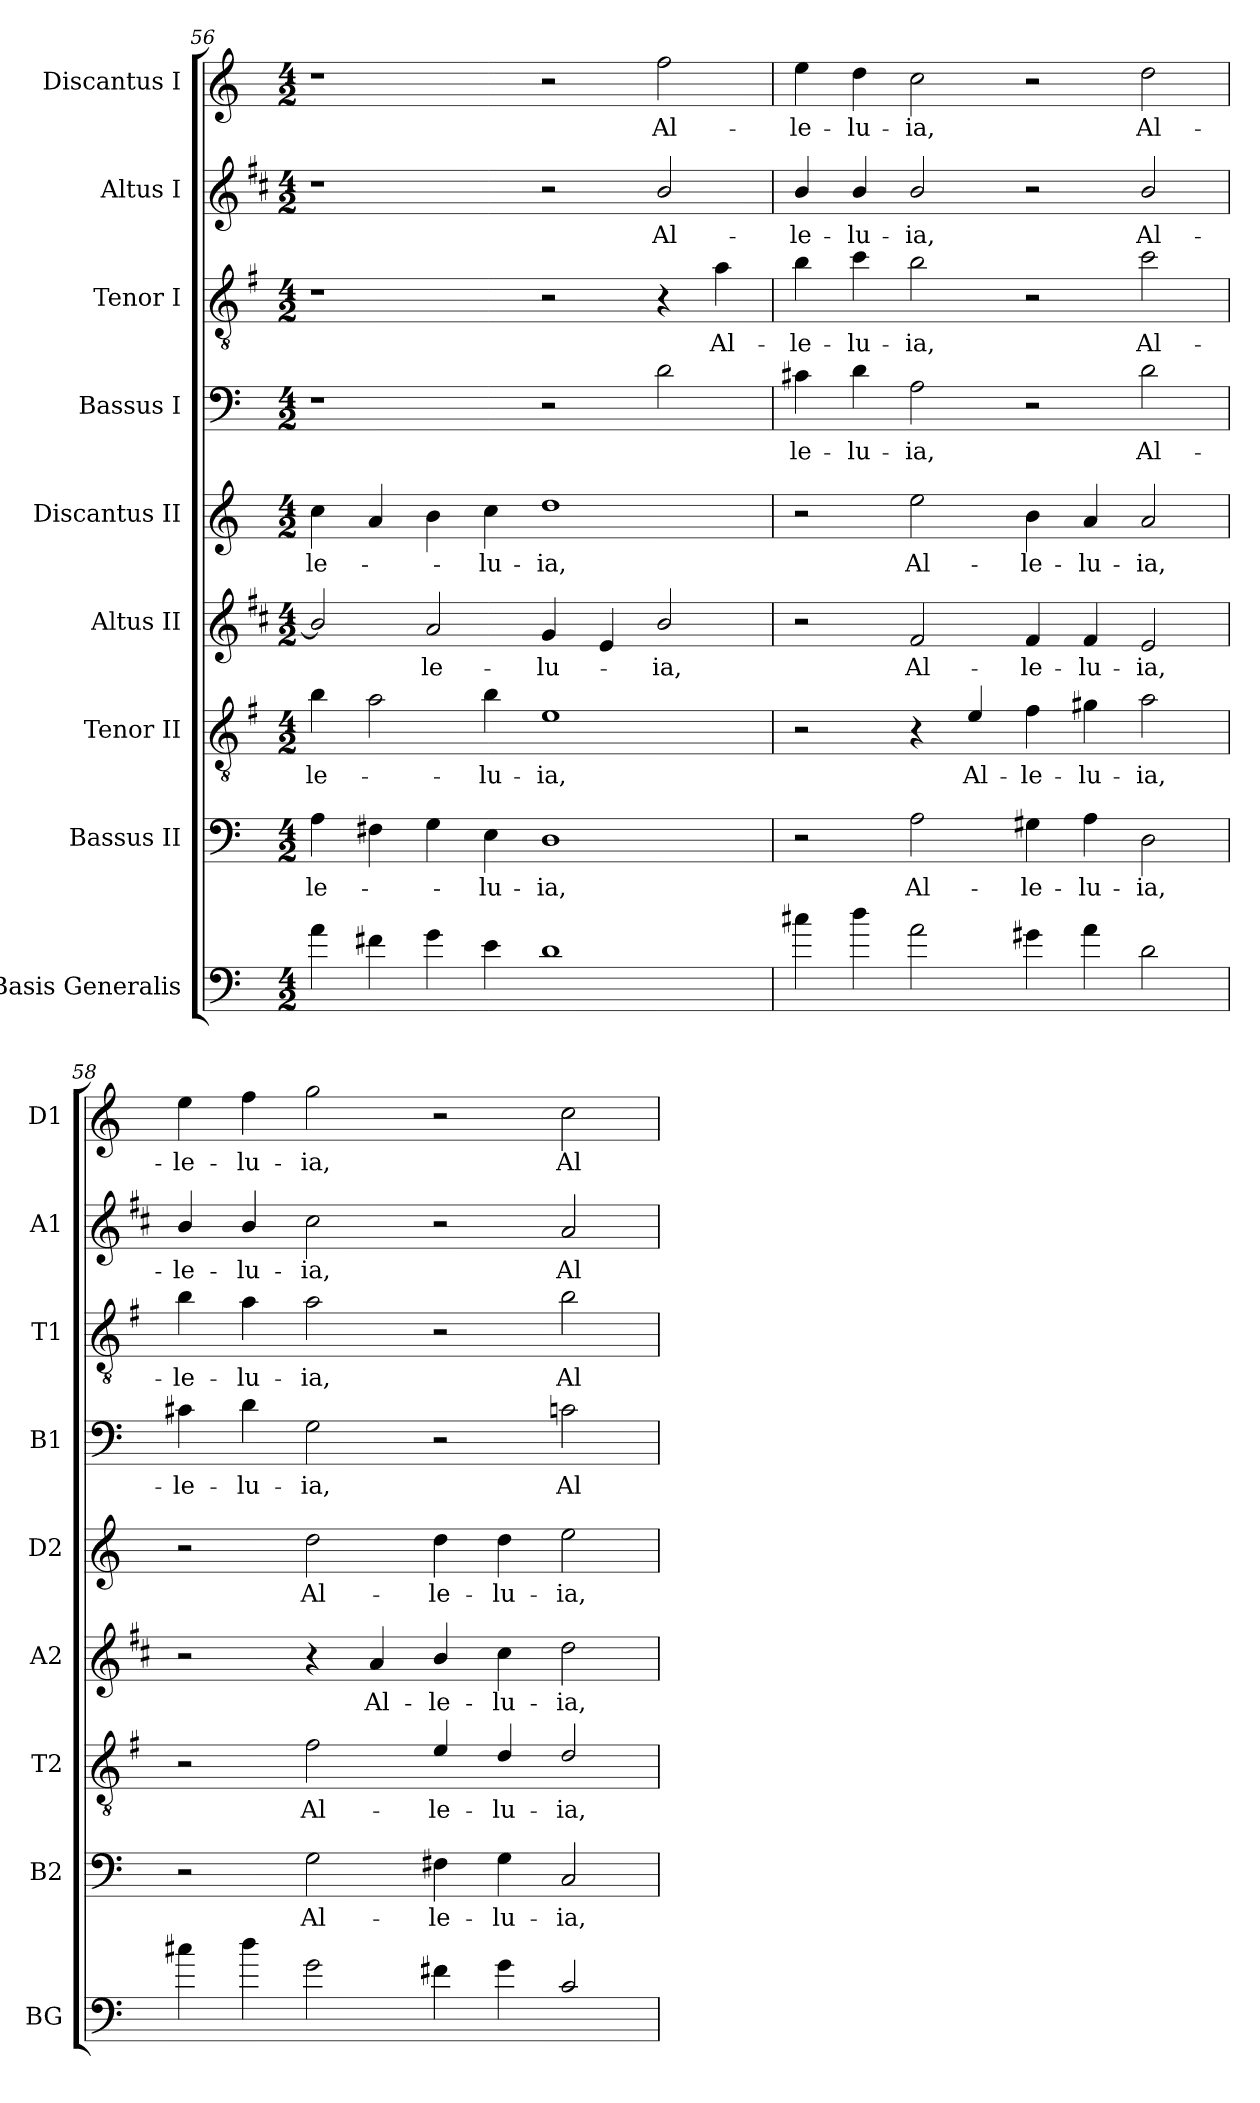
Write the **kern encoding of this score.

**kern	**kern	**text	**kern	**text	**kern	**text	**kern	**text	**kern	**text	**kern	**text	**kern	**text	**kern	**text
*part9	*part8	*part8	*part7	*part7	*part6	*part6	*part5	*part5	*part4	*part4	*part3	*part3	*part2	*part2	*part1	*part1
*staff9	*staff8	*staff8	*staff7	*staff7	*staff6	*staff6	*staff5	*staff5	*staff4	*staff4	*staff3	*staff3	*staff2	*staff2	*staff1	*staff1
*I"Basis Generalis	*I"Bassus II	*	*I"Tenor II	*	*I"Altus II	*	*I"Discantus II	*	*I"Bassus I	*	*I"Tenor I	*	*I"Altus I	*	*I"Discantus I	*
*I'BG	*I'B2	*	*I'T2	*	*I'A2	*	*I'D2	*	*I'B1	*	*I'T1	*	*I'A1	*	*I'D1	*
!!LO:PB:g=z
*clefF4	*clefF4	*	*clefGv2	*	*clefG2	*	*clefG2	*	*clefF4	*	*clefGv2	*	*clefG2	*	*clefG2	*
*ITrd7c12	*	*	*ITrd4c7	*	*ITrd1c2	*	*	*	*	*	*ITrd4c7	*	*ITrd1c2	*	*	*
*k[]	*k[]	*	*k[]	*	*k[]	*	*k[]	*	*k[]	*	*k[]	*	*k[]	*	*k[]	*
*C:	*C:	*	*C:	*	*C:	*	*C:	*	*C:	*	*C:	*	*C:	*	*C:	*
*M4/2	*M4/2	*	*M4/2	*	*M4/2	*	*M4/2	*	*M4/2	*	*M4/2	*	*M4/2	*	*M4/2	*
=56	=56	=56	=56	=56	=56	=56	=56	=56	=56	=56	=56	=56	=56	=56	=56	=56
!	!	!LO:LY:b	!	!LO:LY:b	!	!	!	!LO:LY:b	!	!	!	!	!	!	!	!
4A\	4A\	-le-	4e\	-le-	2a/]	.	4cc\	-le-	1r	.	1r	.	1r	.	1r	.
4F#X\	4F#X\	.	2d\	.	.	.	4a/	.	.	.	.	.	.	.	.	.
!	!	!	!	!	!	!LO:LY:b	!	!	!	!	!	!	!	!	!	!
4G\	4G\	.	.	.	2g/	-le-	4b\	.	.	.	.	.	.	.	.	.
!	!	!LO:LY:b	!	!LO:LY:b	!	!	!	!LO:LY:b	!	!	!	!	!	!	!	!
4E\	4E\	-lu-	4e\	-lu-	.	.	4cc\	-lu-	.	.	.	.	.	.	.	.
!	!	!LO:LY:b	!	!LO:LY:b	!	!LO:LY:b	!	!LO:LY:b	!	!	!	!	!	!	!	!
1D	1D	-ia,	1A	-ia,	4f/	-lu-	1dd	-ia,	2r	.	2r	.	2r	.	2r	.
.	.	.	.	.	4d/	.	.	.	.	.	.	.	.	.	.	.
!	!	!	!	!	!	!LO:LY:b	!	!	!	!	!	!	!	!LO:LY:b	!	!LO:LY:b
.	.	.	.	.	2a/	-ia,	.	.	2d\	.	4r	.	2a/	Al-	2ff\	Al-
!	!	!	!	!	!	!	!	!	!	!	!	!LO:LY:b	!	!	!	!
.	.	.	.	.	.	.	.	.	.	.	4d\	Al-	.	.	.	.
=57	=57	=57	=57	=57	=57	=57	=57	=57	=57	=57	=57	=57	=57	=57	=57	=57
!	!	!	!	!	!	!	!	!	!	!LO:LY:b	!	!LO:LY:b	!	!LO:LY:b	!	!LO:LY:b
4c#X\	2r	.	2r	.	2r	.	2r	.	4c#X\	le-	4e\	-le-	4a/	-le-	4ee\	-le-
!	!	!	!	!	!	!	!	!	!	!LO:LY:b	!	!LO:LY:b	!	!LO:LY:b	!	!LO:LY:b
4d\	.	.	.	.	.	.	.	.	4d\	-lu-	4f\	-lu-	4a/	-lu-	4dd\	-lu-
!	!	!LO:LY:b	!	!	!	!LO:LY:b	!	!LO:LY:b	!	!LO:LY:b	!	!LO:LY:b	!	!LO:LY:b	!	!LO:LY:b
2A\	2A\	Al-	4r	.	2e/	Al-	2ee\	Al-	2A\	-ia,	2e\	-ia,	2a/	-ia,	2cc\	-ia,
!	!	!	!	!LO:LY:b	!	!	!	!	!	!	!	!	!	!	!	!
.	.	.	4A/	Al-	.	.	.	.	.	.	.	.	.	.	.	.
!	!	!LO:LY:b	!	!LO:LY:b	!	!LO:LY:b	!	!LO:LY:b	!	!	!	!	!	!	!	!
4G#X\	4G#X\	-le-	4B\	-le-	4e/	-le-	4b\	-le-	2r	.	2r	.	2r	.	2r	.
!	!	!LO:LY:b	!	!LO:LY:b	!	!LO:LY:b	!	!LO:LY:b	!	!	!	!	!	!	!	!
4A\	4A\	-lu-	4c#X\	-lu-	4e/	-lu-	4a/	-lu-	.	.	.	.	.	.	.	.
!	!	!LO:LY:b	!	!LO:LY:b	!	!LO:LY:b	!	!LO:LY:b	!	!LO:LY:b	!	!LO:LY:b	!	!LO:LY:b	!	!LO:LY:b
2D\	2D\	-ia,	2d\	-ia,	2d/	-ia,	2a/	-ia,	2d\	Al-	2f\	Al-	2a/	Al-	2dd\	Al-
=58	=58	=58	=58	=58	=58	=58	=58	=58	=58	=58	=58	=58	=58	=58	=58	=58
!	!	!	!	!	!	!	!	!	!	!LO:LY:b	!	!LO:LY:b	!	!LO:LY:b	!	!LO:LY:b
4c#X\	2r	.	2r	.	2r	.	2r	.	4c#X\	-le-	4e\	-le-	4a/	-le-	4ee\	-le-
!	!	!	!	!	!	!	!	!	!	!LO:LY:b	!	!LO:LY:b	!	!LO:LY:b	!	!LO:LY:b
4d\	.	.	.	.	.	.	.	.	4d\	-lu-	4d\	-lu-	4a/	-lu-	4ff\	-lu-
!	!	!LO:LY:b	!	!LO:LY:b	!	!	!	!LO:LY:b	!	!LO:LY:b	!	!LO:LY:b	!	!LO:LY:b	!	!LO:LY:b
2G\	2G\	Al-	2B\	Al-	4r	.	2dd\	Al-	2G\	-ia,	2d\	-ia,	2b\	-ia,	2gg\	-ia,
!	!	!	!	!	!	!LO:LY:b	!	!	!	!	!	!	!	!	!	!
.	.	.	.	.	4g/	Al-	.	.	.	.	.	.	.	.	.	.
!	!	!LO:LY:b	!	!LO:LY:b	!	!LO:LY:b	!	!LO:LY:b	!	!	!	!	!	!	!	!
4F#X\	4F#X\	-le-	4A/	-le-	4a/	-le-	4dd\	-le-	2r	.	2r	.	2r	.	2r	.
!	!	!LO:LY:b	!	!LO:LY:b	!	!LO:LY:b	!	!LO:LY:b	!	!	!	!	!	!	!	!
4G\	4G\	-lu-	4G/	-lu-	4b\	-lu-	4dd\	-lu-	.	.	.	.	.	.	.	.
!	!	!LO:LY:b	!	!LO:LY:b	!	!LO:LY:b	!	!LO:LY:b	!	!LO:LY:b	!	!LO:LY:b	!	!LO:LY:b	!	!LO:LY:b
2C/	2C/	-ia,	2G/	-ia,	2cc\	-ia,	2ee\	-ia,	2cn\	Al-	2e\	Al-	2g/	Al-	2cc\	Al-
=	=	=	=	=	=	=	=	=	=	=	=	=	=	=	=	=
*-	*-	*-	*-	*-	*-	*-	*-	*-	*-	*-	*-	*-	*-	*-	*-	*-
